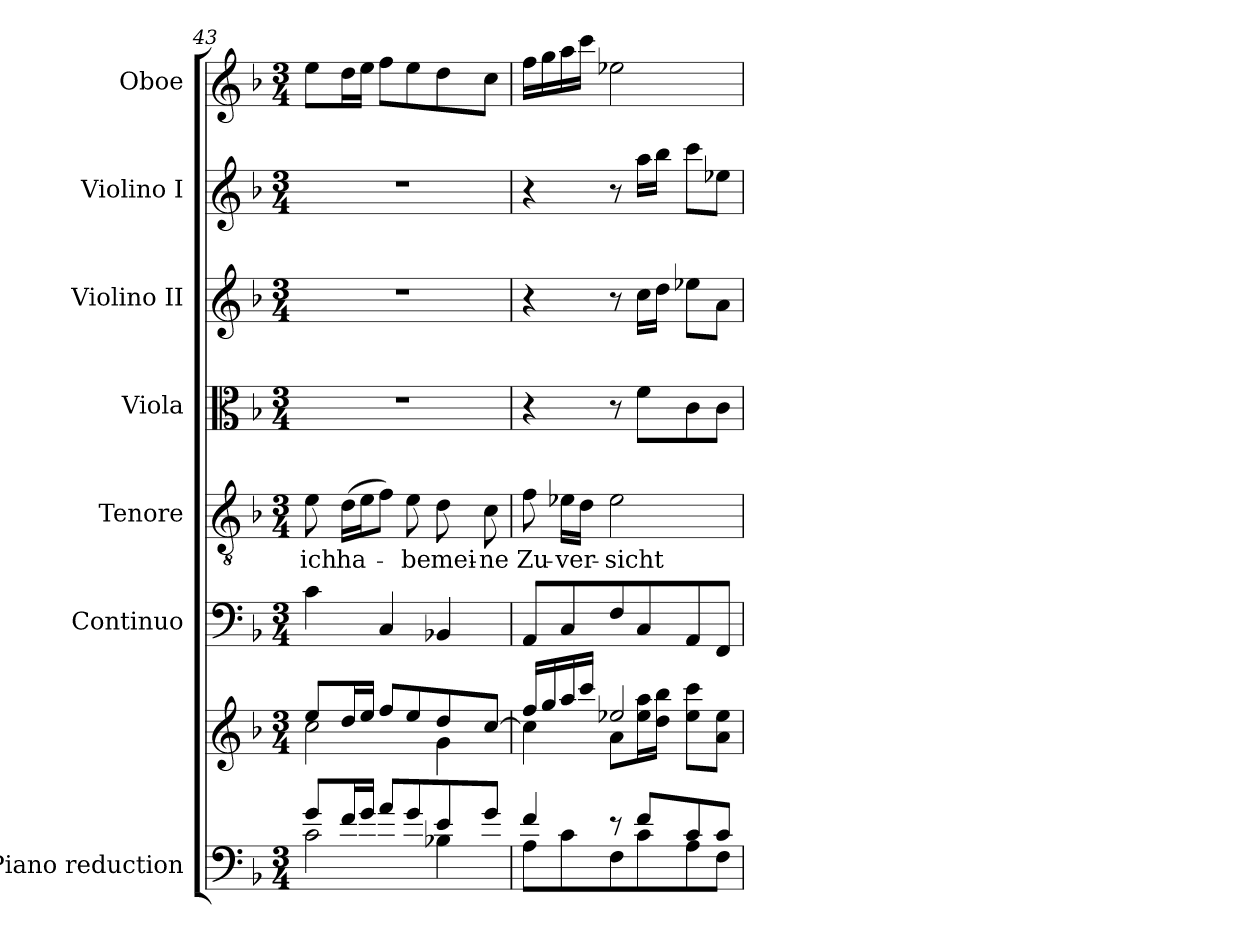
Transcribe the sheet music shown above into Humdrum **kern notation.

**kern	**kern	**kern	**kern	**text	**kern	**kern	**kern	**kern
*part7	*part7	*part6	*part5	*part5	*part4	*part3	*part2	*part1
*staff8	*staff7	*staff6	*staff5	*staff5	*staff4	*staff3	*staff2	*staff1
*I"Piano reduction	*	*I"Continuo	*I"Tenore	*	*I"Viola	*I"Violino II	*I"Violino I	*I"Oboe
*I'Pno	*	*	*	*	*I'Vla	*I'Vln	*I'Vln	*I'Ob
*clefF4	*clefG2	*clefF4	*clefGv2	*	*clefC3	*clefG2	*clefG2	*clefG2
*k[b-]	*k[b-]	*k[b-]	*k[b-]	*	*k[b-]	*k[b-]	*k[b-]	*k[b-]
*M3/4	*M3/4	*M3/4	*M3/4	*	*M3/4	*M3/4	*M3/4	*M3/4
=43	=43	=43	=43	=43	=43	=43	=43	=43
*^	*^	*	*	*	*	*	*	*
!	!	!	!	!	!	!LO:LY:b	!	!	!	!
8g/L	2c\	8ee/L	2cc\	4c\	8e\	ich	2.r	2.r	2.r	8ee\L
!	!	!	!	!	!	!LO:LY:b	!	!	!	!
16f/L	.	16dd/L	.	.	(16d\LL	ha-	.	.	.	16dd\L
16g/JJ	.	16ee/JJ	.	.	16e\J	.	.	.	.	16ee\JJ
8a/L	.	8ff/L	.	4C/	8f\J)	.	.	.	.	8ff\L
!	!	!	!	!	!	!LO:LY:b	!	!	!	!
8g/	.	8ee/	.	.	8e\	-be	.	.	.	8ee\
!	!	!	!	!	!	!LO:LY:b	!	!	!	!
8e/	4B-X\	8dd/	4g\	4BB-X/	8d\	mei-	.	.	.	8dd\
!	!	!	!	!	!	!LO:LY:b	!	!	!	!
8g/J	.	[<8cc/J	.	.	8c\	-ne	.	.	.	8cc\J
!!LO:PB:g=z
=44	=44	=44	=44	=44	=44	=44	=44	=44	=44	=44
!	!	!	!	!	!	!LO:LY:b	!	!	!	!
4f/	8A\L	16ff/LL	4cc\]	8AA/L	8f\	Zu-	4r	4r	4r	16ff\LL
.	.	16gg/	.	.	.	.	.	.	.	16gg\
!	!	!	!	!	!	!LO:LY:b	!	!	!	!
.	8c\	16aa/	.	8C/	16e-X\LL	-ver-	.	.	.	16aa\
.	.	16ccc/JJ	.	.	16d\JJ	.	.	.	.	16ccc\JJ
!	!	!	!	!	!	!LO:LY:b	!	!	!	!
8r	8F\	2ee-X/	8a\L	8F/	2e-\	-sicht	8r	8r	8r	2ee-X\
8f/L	8c\	.	16ee-\ 16aa\L	8C/	.	.	8f\L	16cc\LL	16aa\LL	.
.	.	.	16dd\ 16bb-\JJ	.	.	.	.	16dd\JJ	16bb-\JJ	.
8c/	8A\	.	8ee-\ 8ccc\L	8AA/	.	.	8c\	8ee-X\L	8ccc\L	.
8c/J	8F\J	.	8a\ 8ee-\J	8FF/J	.	.	8c\J	8a\J	8ee-X\J	.
*v	*v	*	*	*	*	*	*	*	*	*
*	*v	*v	*	*	*	*	*	*	*
=	=	=	=	=	=	=	=	=
*-	*-	*-	*-	*-	*-	*-	*-	*-
